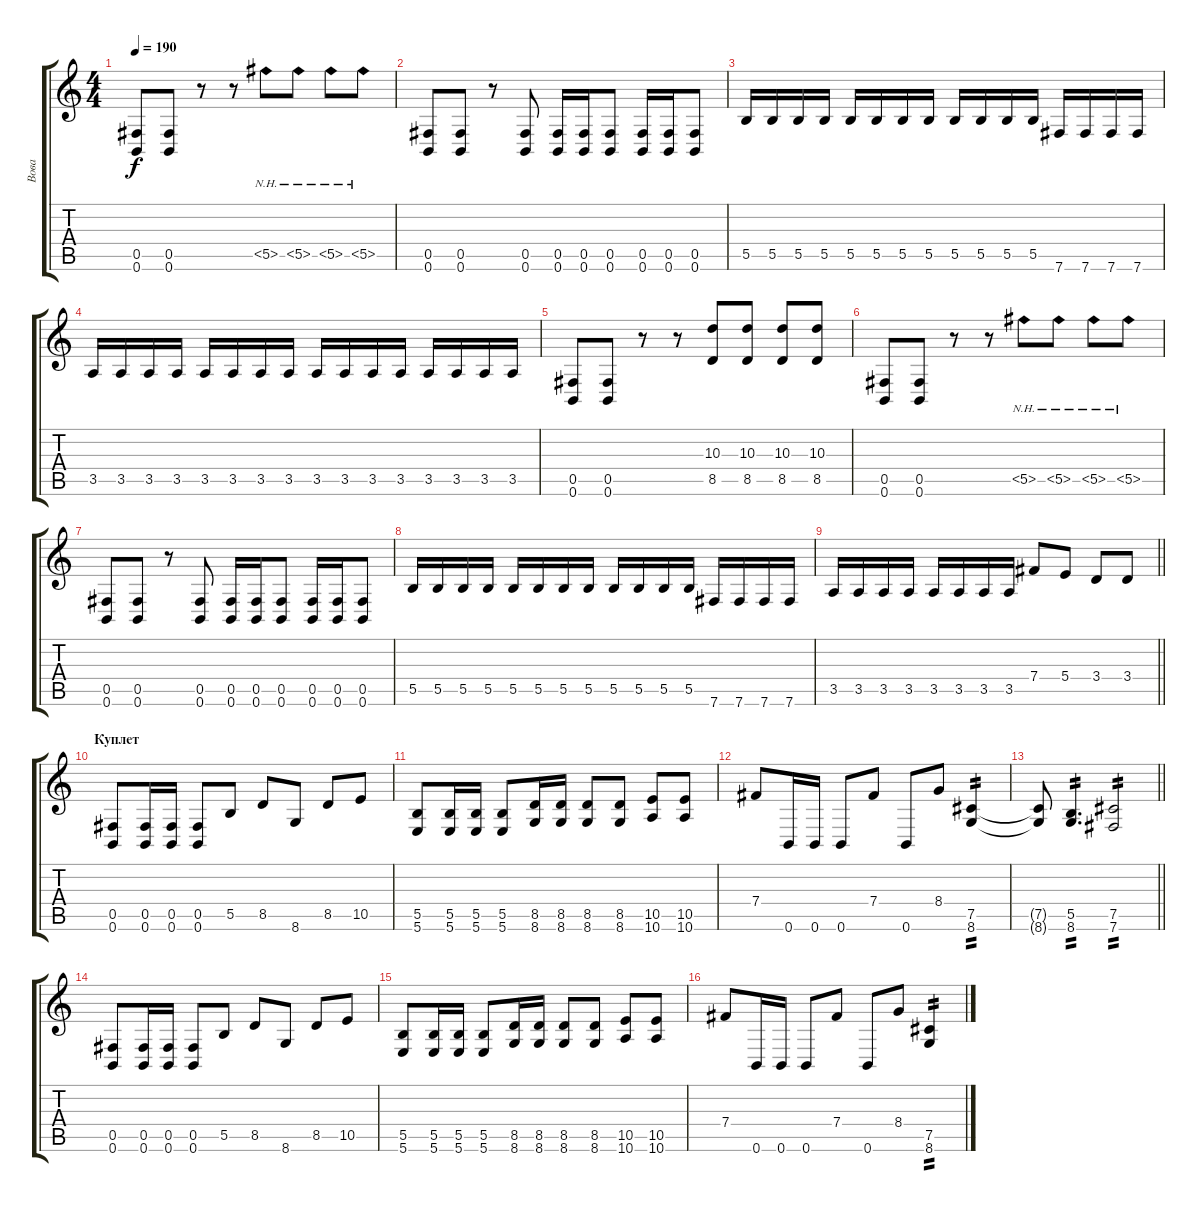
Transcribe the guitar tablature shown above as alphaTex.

\track ("Вова" "Вова") {instrument distortionguitar}
\staff {score tabs}
\tuning (Db4 Ab3 E3 B2 Gb2 B1) {hide}
\ts (4 4)
\tempo 190
\clef g2
\ks c
(0.5 0.6).8{dy f} (0.5 0.6).8 r.8 r.8 5.5{nh}.8 5.5{nh}.8 5.5{nh}.8 5.5{nh}.8 |
(0.5 0.6).8 (0.5 0.6).8 r.8 (0.5 0.6).8 (0.5 0.6).16 (0.5 0.6).16 (0.5 0.6).8 (0.5 0.6).16 (0.5 0.6).16 (0.5 0.6).8 |
5.5.16 5.5.16 5.5.16 5.5.16 5.5.16 5.5.16 5.5.16 5.5.16 5.5.16 5.5.16 5.5.16 5.5.16 7.6.16 7.6.16 7.6.16 7.6.16 |
3.5.16 3.5.16 3.5.16 3.5.16 3.5.16 3.5.16 3.5.16 3.5.16 3.5.16 3.5.16 3.5.16 3.5.16 3.5.16 3.5.16 3.5.16 3.5.16 |
(0.5 0.6).8 (0.5 0.6).8 r.8 r.8 (10.3 8.5).8 (10.3 8.5).8 (10.3 8.5).8 (10.3 8.5).8 |
(0.5 0.6).8 (0.5 0.6).8 r.8 r.8 5.5{nh}.8 5.5{nh}.8 5.5{nh}.8 5.5{nh}.8 |
(0.5 0.6).8 (0.5 0.6).8 r.8 (0.5 0.6).8 (0.5 0.6).16 (0.5 0.6).16 (0.5 0.6).8 (0.5 0.6).16 (0.5 0.6).16 (0.5 0.6).8 |
5.5.16 5.5.16 5.5.16 5.5.16 5.5.16 5.5.16 5.5.16 5.5.16 5.5.16 5.5.16 5.5.16 5.5.16 7.6.16 7.6.16 7.6.16 7.6.16 |
\barLineRight lightlight
3.5.16 3.5.16 3.5.16 3.5.16 3.5.16 3.5.16 3.5.16 3.5.16 7.4.8 5.4.8 3.4.8 3.4.8 |
\section ("" "Куплет")
(0.5 0.6).8 (0.5 0.6).16 (0.5 0.6).16 (0.5 0.6).8 5.5.8 8.5.8 8.6.8 8.5.8 10.5.8 |
(5.5 5.6).8 (5.5 5.6).16 (5.5 5.6).16 (5.5 5.6).8 (8.5 8.6).16 (8.5 8.6).16 (8.5 8.6).8 (8.5 8.6).8 (10.5 10.6).8 (10.5 10.6).8 |
7.4.8 0.6.16 0.6.16 0.6.8 7.4.8 0.6.8 8.4.8 (7.5 8.6).4{tp 2} |
\barLineRight lightlight
(7.5{t} 8.6{t}).8 (5.5 8.6).4{d tp 2} (7.5 7.6).2{tp 2} |
(0.5 0.6).8 (0.5 0.6).16 (0.5 0.6).16 (0.5 0.6).8 5.5.8 8.5.8 8.6.8 8.5.8 10.5.8 |
(5.5 5.6).8 (5.5 5.6).16 (5.5 5.6).16 (5.5 5.6).8 (8.5 8.6).16 (8.5 8.6).16 (8.5 8.6).8 (8.5 8.6).8 (10.5 10.6).8 (10.5 10.6).8 |
7.4.8 0.6.16 0.6.16 0.6.8 7.4.8 0.6.8 8.4.8 (7.5 8.6).4{tp 2}
